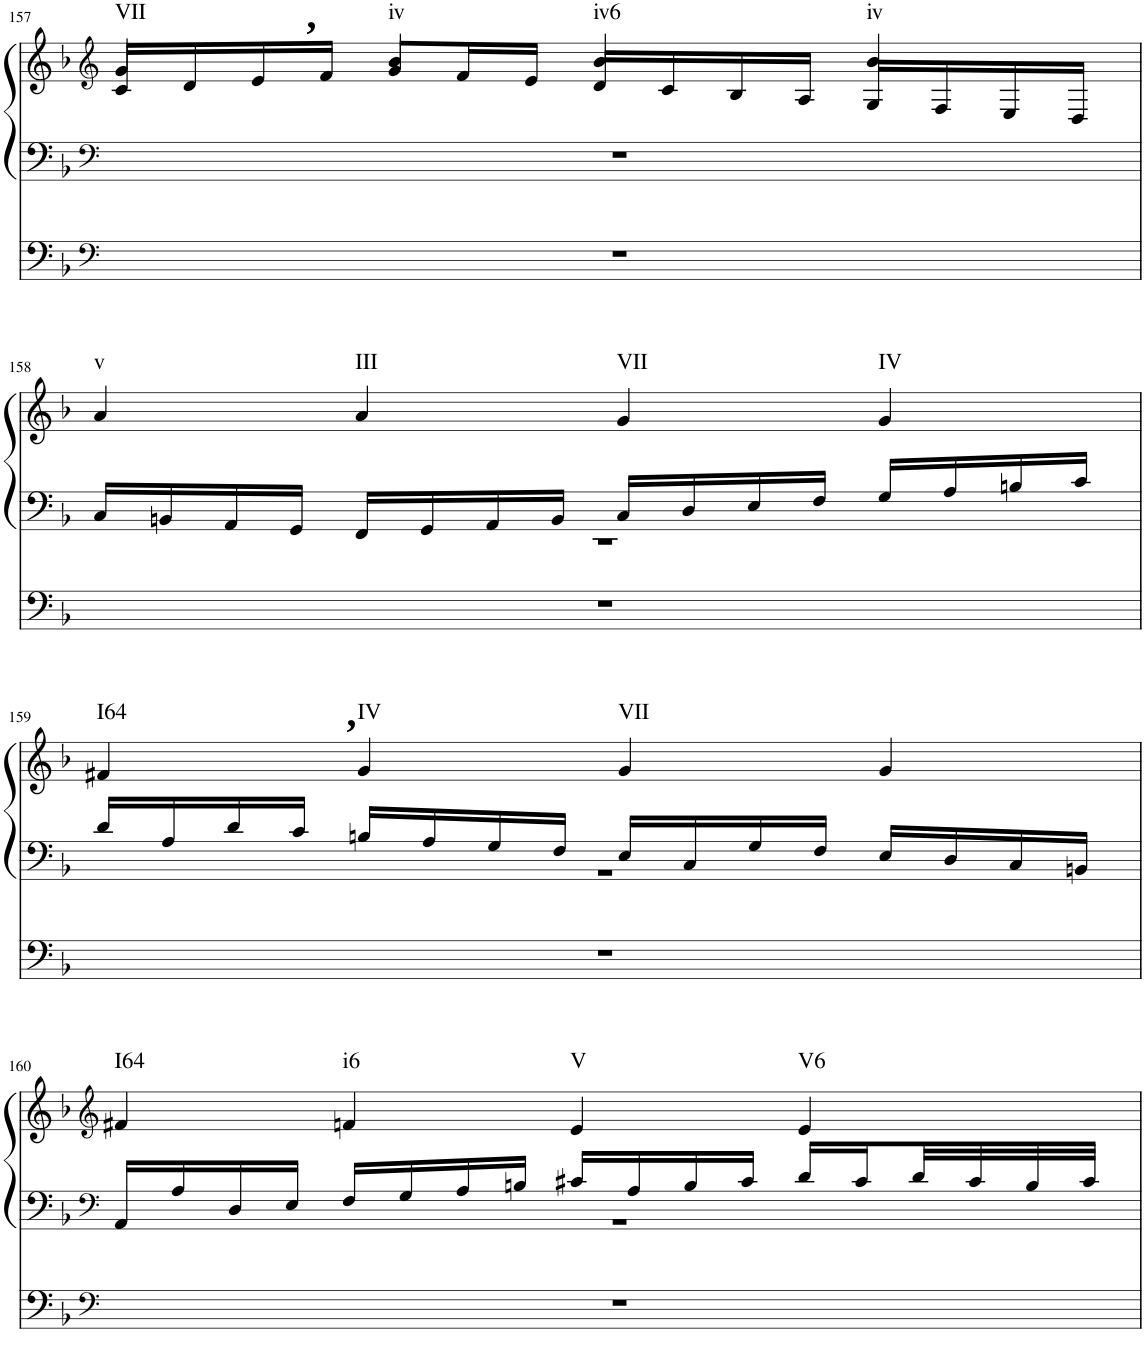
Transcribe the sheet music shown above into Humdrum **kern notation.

**kern	**kern	**kern	**harte
*part2	*part1	*part1	*part1
*staff3	*staff2	*staff1	*
*I"Pedal	*I"linke Hand	*	*
!!LO:PB:g=z
*clefF4	*clefF4	*clefG2	*
*k[b-]	*k[b-]	*k[b-]	*
*M4/4	*M4/4	*M4/4	*
=157	=157	=157	=157
*	*	*^	*
!	!	!	!	!LO:H:kt=VII
1r	1r	16c/LL	4g/	N
.	.	16d/	.	.
.	.	16e/	.	.
!	!	!LO:TX:a:B:t=,	!	!
.	.	16f/JJ	.	.
!	!	!	!	!LO:H:kt=iv
.	.	8g/L	4b-/	N
.	.	16f/L	.	.
.	.	16e/JJ	.	.
!	!	!	!	!LO:H:kt=iv6
.	.	16d/LL	4b-/	N
.	.	16c/	.	.
.	.	16B-/	.	.
.	.	16A/JJ	.	.
!	!	!	!	!LO:H:kt=iv
.	.	16G/LL	4b-/	N
.	.	16F/	.	.
.	.	16E/	.	.
.	.	16D/JJ	.	.
*	*	*v	*v	*
!!LO:LB:g=z
=158	=158	=158	=158
*	*^	*	*
!	!	!	!	!LO:H:kt=v
1r	16C/LL	1r	4a/	N
.	16BBn/	.	.	.
.	16AA/	.	.	.
.	16GG/JJ	.	.	.
!	!	!	!	!LO:H:kt=III
.	16FF/LL	.	4a/	N
.	16GG/	.	.	.
.	16AA/	.	.	.
.	16BB/JJ	.	.	.
!	!	!	!	!LO:H:kt=VII
.	16C/LL	.	4g/	N
.	16D/	.	.	.
.	16E/	.	.	.
.	16F/JJ	.	.	.
!	!	!	!	!LO:H:kt=IV
.	16G/LL	.	4g/	N
.	16A/	.	.	.
.	16Bn/	.	.	.
.	16c/JJ	.	.	.
!!LO:LB:g=z
=159	=159	=159	=159	=159
!	!	!	!	!LO:H:kt=I64
1r	16d/LL	1r	4f#X/	N
.	16A/	.	.	.
.	16d/	.	.	.
.	16c/JJ	.	.	.
!	!	!	!LO:TX:a:B:t=,	!LO:H:kt=IV
.	16Bn/LL	.	4g/	N
.	16A/	.	.	.
.	16G/	.	.	.
.	16F/JJ	.	.	.
!	!	!	!	!LO:H:kt=VII
.	16E/LL	.	4g/	N
.	16C/	.	.	.
.	16G/	.	.	.
.	16F/JJ	.	.	.
.	16E/LL	.	4g/	.
.	16D/	.	.	.
.	16C/	.	.	.
.	16BBn/JJ	.	.	.
!!LO:LB:g=z
=160	=160	=160	=160	=160
*clefF4	*clefF4	*	*clefG2	*
!	!	!	!	!LO:H:kt=I64
1r	16AA/LL	1r	4f#X/	N
.	16A/	.	.	.
.	16D/	.	.	.
.	16E/JJ	.	.	.
!	!	!	!	!LO:H:kt=i6
.	16F/LL	.	4fn/	N
.	16G/	.	.	.
.	16A/	.	.	.
.	16Bn/JJ	.	.	.
!	!	!	!	!LO:H:kt=V
.	16c#X/LL	.	4e/	N
.	16A/	.	.	.
.	16B/	.	.	.
.	16c#/JJ	.	.	.
!	!	!	!	!LO:H:kt=V6
.	16d/LL	.	4e/	N
.	16c#/	.	.	.
.	32d/L	.	.	.
.	32c#/	.	.	.
.	32B/	.	.	.
.	32c#/JJJ	.	.	.
*	*v	*v	*	*
=	=	=	=
*-	*-	*-	*-
